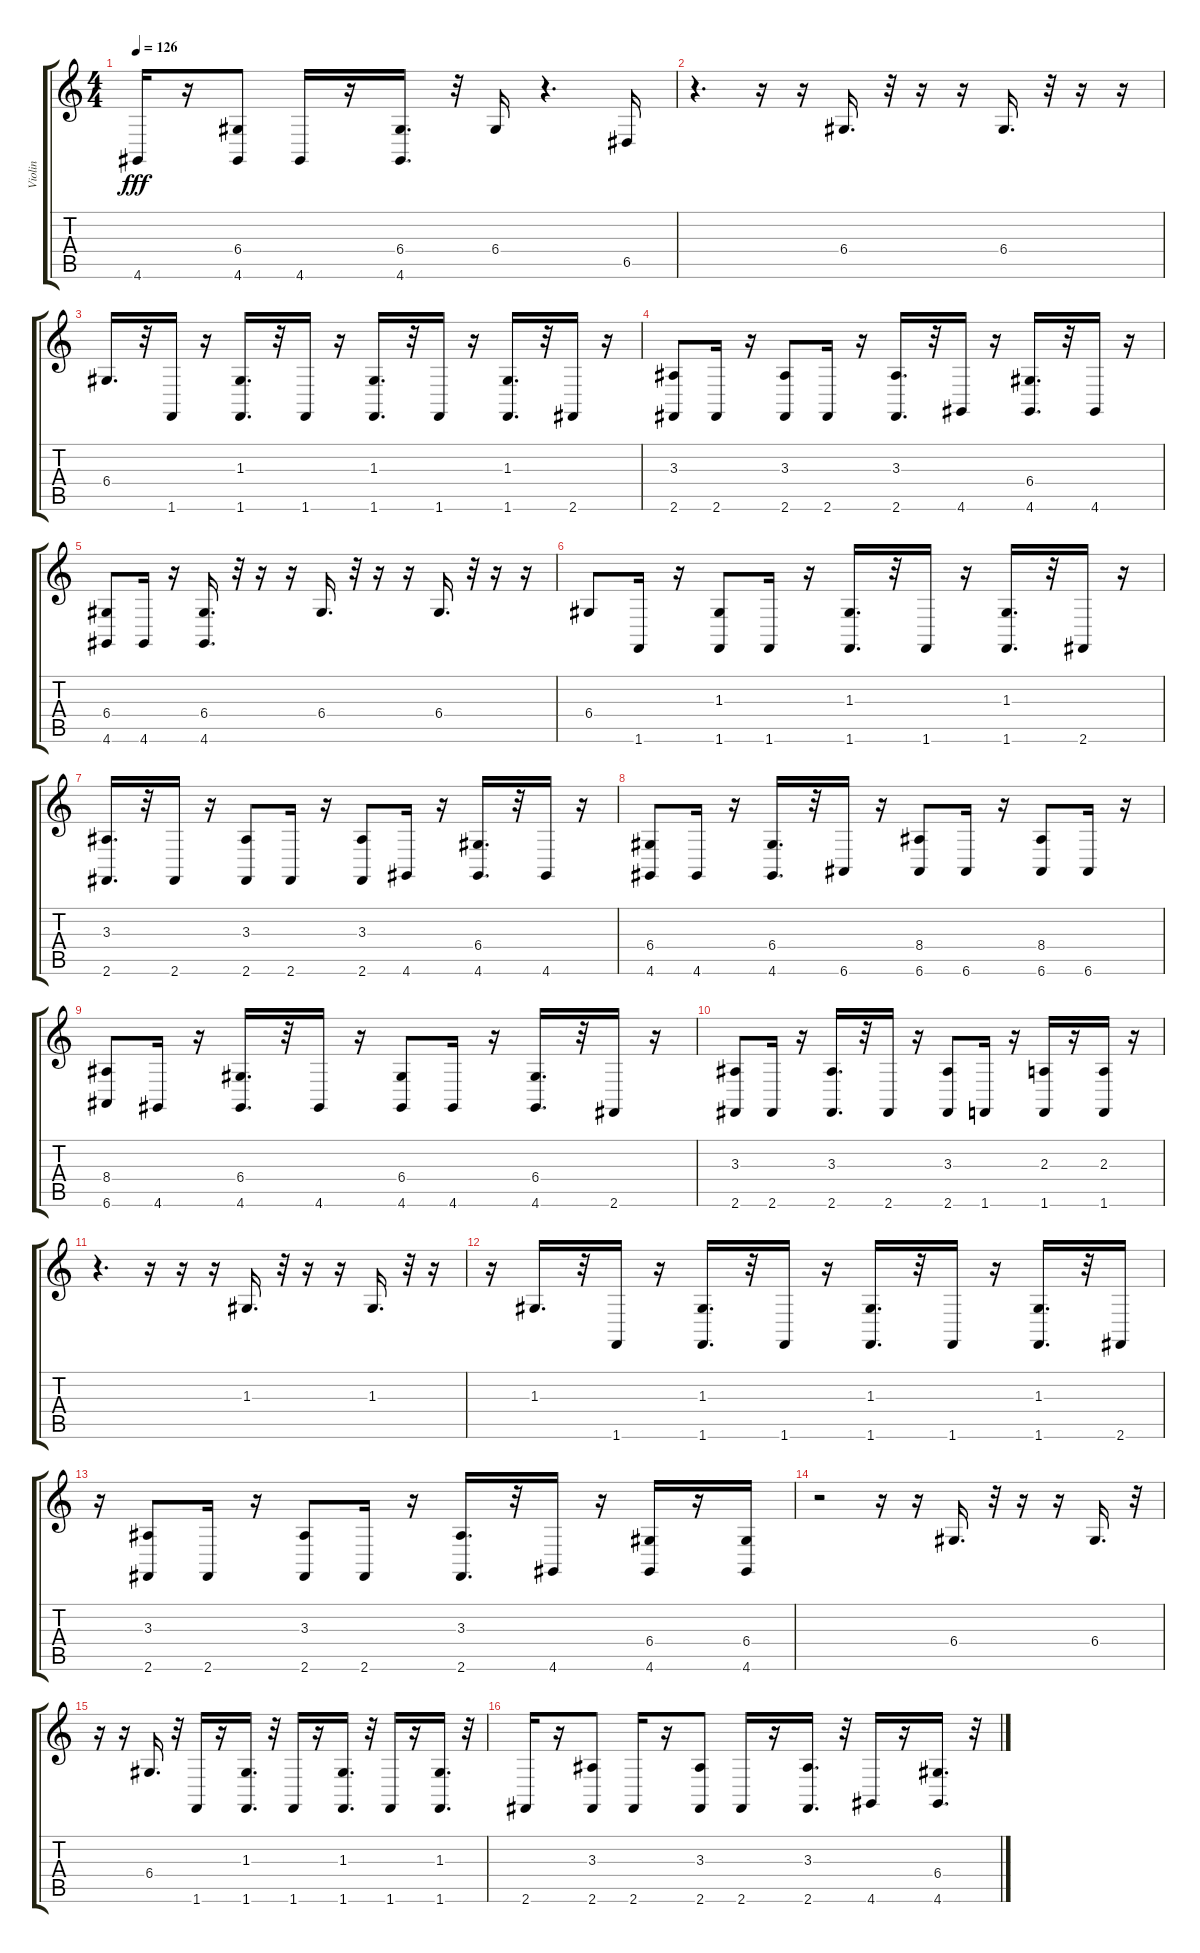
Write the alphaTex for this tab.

\track ("Violin" "Violin") {instrument violin}
\staff {score tabs}
\tuning (E4 B3 G3 D3 A2 E2) {hide}
\ts (4 4)
\tempo 126
\clef g2
\ks c
4.6.16{dy fff} r.16 (6.4 4.6).8 4.6.16 r.16 (6.4 4.6).16{d} r.32 6.4.16 r.4{d} 6.5.16 |
r.4{d} r.16 r.16 6.4.16{d} r.32 r.16 r.16 6.4.16{d} r.32 r.16 r.16 |
6.4.16{d} r.32 1.6.16 r.16 (1.3 1.6).16{d} r.32 1.6.16 r.16 (1.3 1.6).16{d} r.32 1.6.16 r.16 (1.3 1.6).16{d} r.32 2.6.16 r.16 |
(3.3 2.6).8 2.6.16 r.16 (3.3 2.6).8 2.6.16 r.16 (3.3 2.6).16{d} r.32 4.6.16 r.16 (6.4 4.6).16{d} r.32 4.6.16 r.16 |
(6.4 4.6).8 4.6.16 r.16 (6.4 4.6).16{d} r.32 r.16 r.16 6.4.16{d} r.32 r.16 r.16 6.4.16{d} r.32 r.16 r.16 |
6.4.8 1.6.16 r.16 (1.3 1.6).8 1.6.16 r.16 (1.3 1.6).16{d} r.32 1.6.16 r.16 (1.3 1.6).16{d} r.32 2.6.16 r.16 |
(3.3 2.6).16{d} r.32 2.6.16 r.16 (3.3 2.6).8 2.6.16 r.16 (3.3 2.6).8 4.6.16 r.16 (6.4 4.6).16{d} r.32 4.6.16 r.16 |
(6.4 4.6).8 4.6.16 r.16 (6.4 4.6).16{d} r.32 6.6.16 r.16 (8.4 6.6).8 6.6.16 r.16 (8.4 6.6).8 6.6.16 r.16 |
(8.4 6.6).8 4.6.16 r.16 (6.4 4.6).16{d} r.32 4.6.16 r.16 (6.4 4.6).8 4.6.16 r.16 (6.4 4.6).16{d} r.32 2.6.16 r.16 |
(3.3 2.6).8 2.6.16 r.16 (3.3 2.6).16{d} r.32 2.6.16 r.16 (3.3 2.6).8 1.6.16 r.16 (2.3 1.6).16 r.16 (2.3 1.6).16 r.16 |
r.4{d} r.16 r.16 r.16 1.3.16{d} r.32 r.16 r.16 1.3.16{d} r.32 r.16 |
r.16 1.3.16{d} r.32 1.6.16 r.16 (1.3 1.6).16{d} r.32 1.6.16 r.16 (1.3 1.6).16{d} r.32 1.6.16 r.16 (1.3 1.6).16{d} r.32 2.6.16 |
r.16 (3.3 2.6).8 2.6.16 r.16 (3.3 2.6).8 2.6.16 r.16 (3.3 2.6).16{d} r.32 4.6.16 r.16 (6.4 4.6).16 r.16 (6.4 4.6).16 |
r.2 r.16 r.16 6.4.16{d} r.32 r.16 r.16 6.4.16{d} r.32 |
r.16 r.16 6.4.16{d} r.32 1.6.16 r.16 (1.3 1.6).16{d} r.32 1.6.16 r.16 (1.3 1.6).16{d} r.32 1.6.16 r.16 (1.3 1.6).16{d} r.32 |
2.6.16 r.16 (3.3 2.6).8 2.6.16 r.16 (3.3 2.6).8 2.6.16 r.16 (3.3 2.6).16{d} r.32 4.6.16 r.16 (6.4 4.6).16{d} r.32
